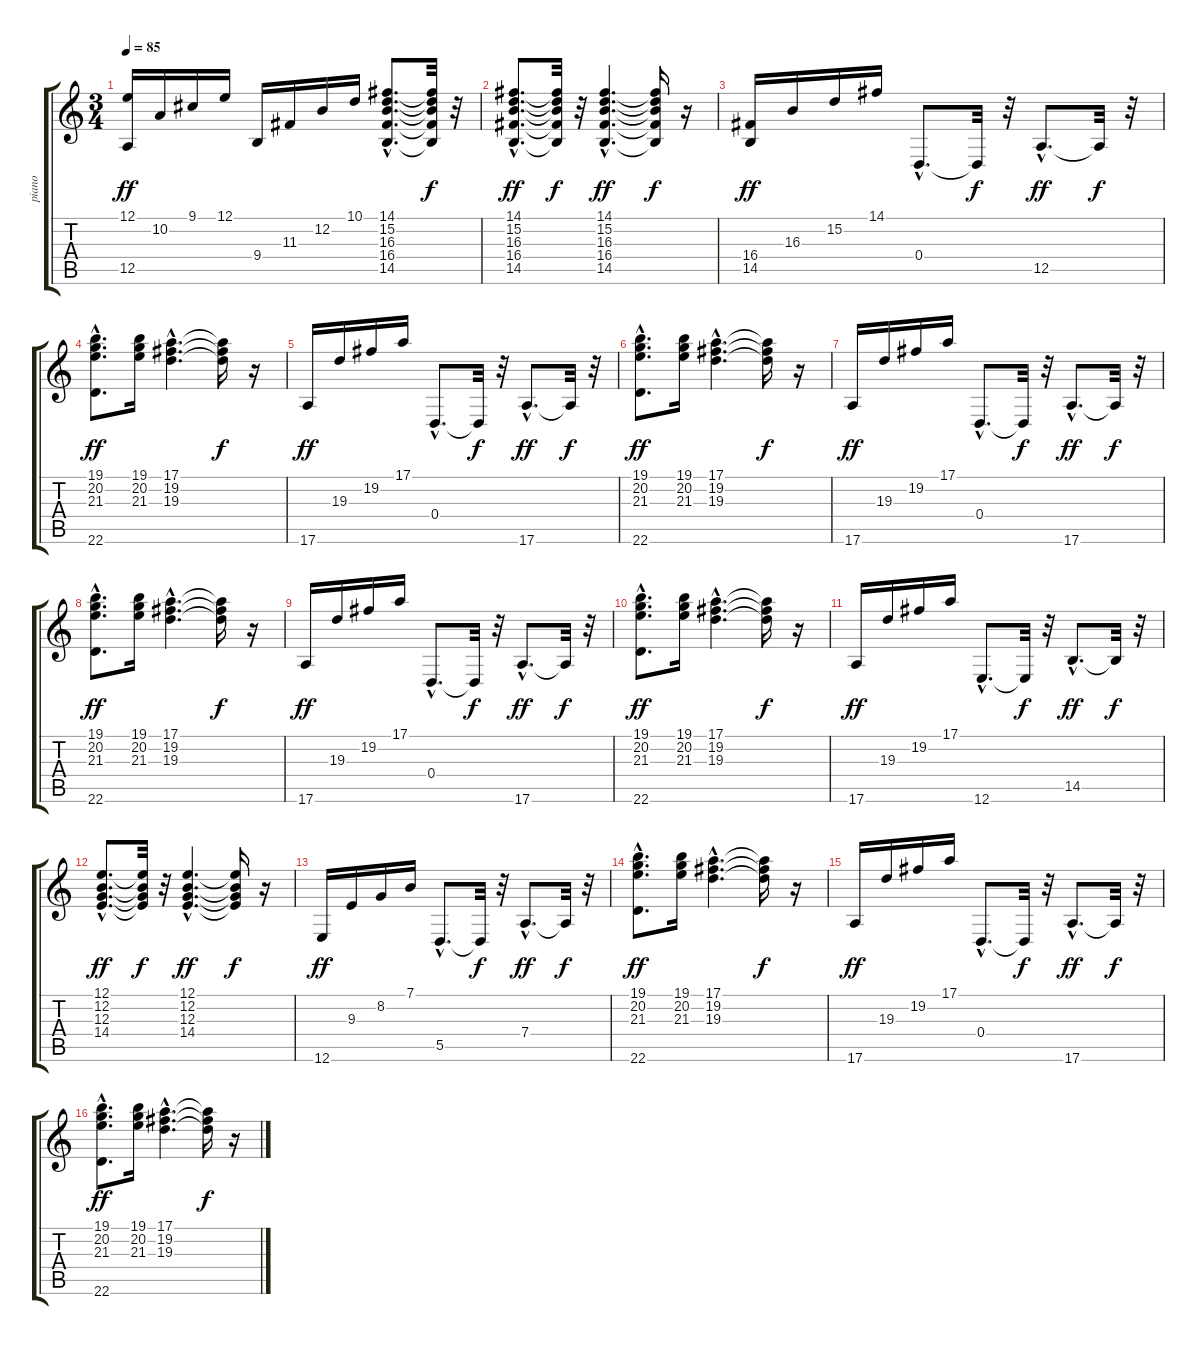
\track ("piano" "piano") {instrument brightacousticpiano}
\staff {score tabs}
\tuning (E4 B3 G3 D3 A2 E2) {hide}
\ts (3 4)
\tempo 85
\clef g2
\ks c
(12.1 12.5).16{dy ff} 10.2.16 9.1.16 12.1.16 9.4.16 11.3.16 12.2.16 10.1.16 (14.1{hac} 15.2{hac} 16.3{hac} 16.4{hac} 14.5{hac}).8{d} (14.1{t} 15.2{t} 16.3{t} 16.4{t} 14.5{t}).32{dy f} r.32 |
(14.1{hac} 15.2{hac} 16.3{hac} 16.4{hac} 14.5{hac}).8{d dy ff} (14.1{t} 15.2{t} 16.3{t} 16.4{t} 14.5{t}).32{dy f} r.32 (14.1{hac} 15.2{hac} 16.3{hac} 16.4{hac} 14.5{hac}).4{d dy ff} (14.1{t} 15.2{t} 16.3{t} 16.4{t} 14.5{t}).16{dy f} r.16 |
(16.4 14.5).16{dy ff} 16.3.16 15.2.16 14.1.16 0.4{hac}.8{d} 0.4{t}.32{dy f} r.32 12.5{hac}.8{d dy ff} 12.5{t}.32{dy f} r.32 |
(19.1{hac} 20.2{hac} 21.3{hac} 22.6{hac}).8{d dy ff} (19.1 20.2 21.3).16 (17.1{hac} 19.2{hac} 19.3{hac}).4{d} (17.1{t} 19.2{t} 19.3{t}).16{dy f} r.16 |
17.6.16{dy ff} 19.3.16 19.2.16 17.1.16 0.4{hac}.8{d} 0.4{t}.32{dy f} r.32 17.6{hac}.8{d dy ff} 17.6{t}.32{dy f} r.32 |
(19.1{hac} 20.2{hac} 21.3{hac} 22.6{hac}).8{d dy ff} (19.1 20.2 21.3).16 (17.1{hac} 19.2{hac} 19.3{hac}).4{d} (17.1{t} 19.2{t} 19.3{t}).16{dy f} r.16 |
17.6.16{dy ff} 19.3.16 19.2.16 17.1.16 0.4{hac}.8{d} 0.4{t}.32{dy f} r.32 17.6{hac}.8{d dy ff} 17.6{t}.32{dy f} r.32 |
(19.1{hac} 20.2{hac} 21.3{hac} 22.6{hac}).8{d dy ff} (19.1 20.2 21.3).16 (17.1{hac} 19.2{hac} 19.3{hac}).4{d} (17.1{t} 19.2{t} 19.3{t}).16{dy f} r.16 |
17.6.16{dy ff} 19.3.16 19.2.16 17.1.16 0.4{hac}.8{d} 0.4{t}.32{dy f} r.32 17.6{hac}.8{d dy ff} 17.6{t}.32{dy f} r.32 |
(19.1{hac} 20.2{hac} 21.3{hac} 22.6{hac}).8{d dy ff} (19.1 20.2 21.3).16 (17.1{hac} 19.2{hac} 19.3{hac}).4{d} (17.1{t} 19.2{t} 19.3{t}).16{dy f} r.16 |
17.6.16{dy ff} 19.3.16 19.2.16 17.1.16 12.6{hac}.8{d} 12.6{t}.32{dy f} r.32 14.5{hac}.8{d dy ff} 14.5{t}.32{dy f} r.32 |
(12.1{hac} 12.2{hac} 12.3{hac} 14.4{hac}).8{d dy ff} (12.1{t} 12.2{t} 12.3{t} 14.4{t}).32{dy f} r.32 (12.1{hac} 12.2{hac} 12.3{hac} 14.4{hac}).4{d dy ff} (12.1{t} 12.2{t} 12.3{t} 14.4{t}).16{dy f} r.16 |
12.6.16{dy ff} 9.3.16 8.2.16 7.1.16 5.5{hac}.8{d} 5.5{t}.32{dy f} r.32 7.4{hac}.8{d dy ff} 7.4{t}.32{dy f} r.32 |
(19.1{hac} 20.2{hac} 21.3{hac} 22.6{hac}).8{d dy ff} (19.1 20.2 21.3).16 (17.1{hac} 19.2{hac} 19.3{hac}).4{d} (17.1{t} 19.2{t} 19.3{t}).16{dy f} r.16 |
17.6.16{dy ff} 19.3.16 19.2.16 17.1.16 0.4{hac}.8{d} 0.4{t}.32{dy f} r.32 17.6{hac}.8{d dy ff} 17.6{t}.32{dy f} r.32 |
(19.1{hac} 20.2{hac} 21.3{hac} 22.6{hac}).8{d dy ff} (19.1 20.2 21.3).16 (17.1{hac} 19.2{hac} 19.3{hac}).4{d} (17.1{t} 19.2{t} 19.3{t}).16{dy f} r.16
